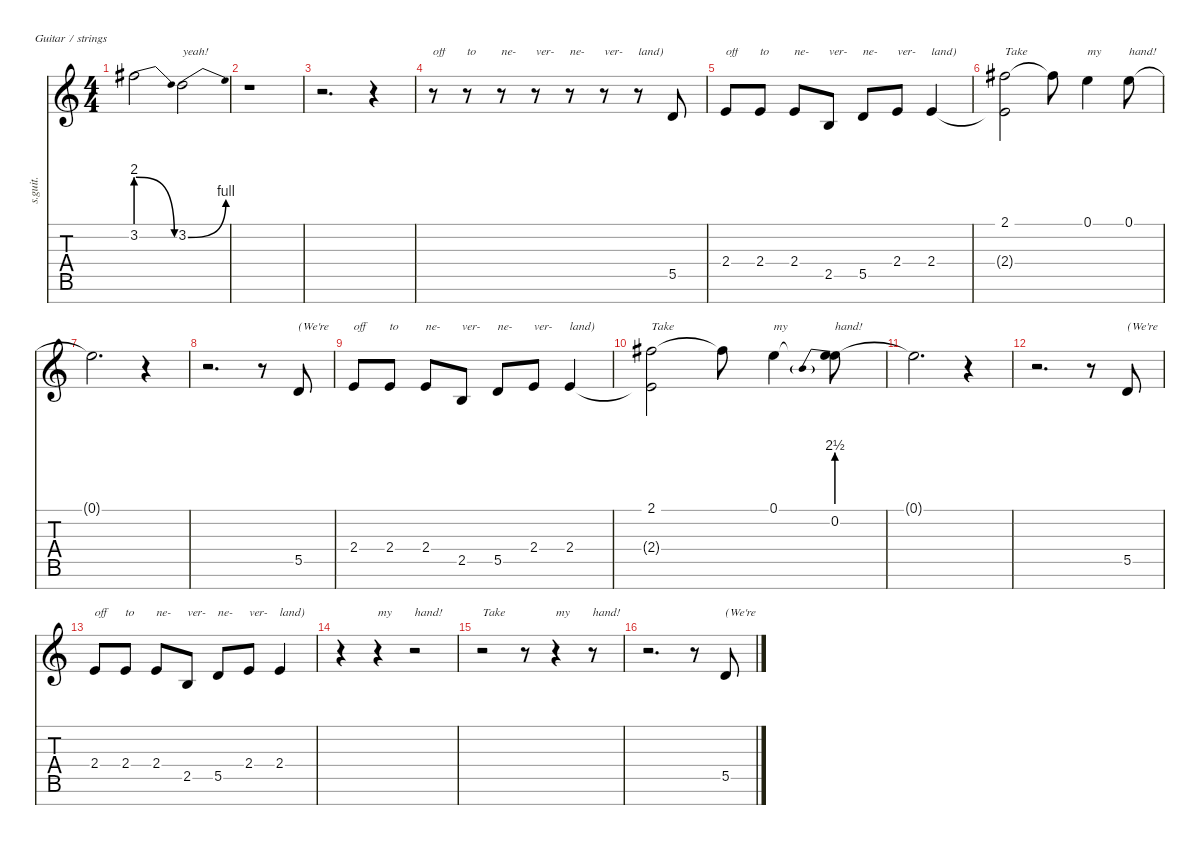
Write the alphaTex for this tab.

\defaultSystemsLayout 4
\hideDynamics
\bracketExtendMode nobrackets
\track ("James Hetfield (Vocals)" "s.guit.") {instrument baritonesax}
\staff {score tabs}
\tuning (E4 B3 G3 D3 A2 E2 B1)
\displaytranspose 12
\ts (4 4)
\tempo (124 hide)
\clef g2
\ks c
3.2{be (release 0 8 30 0) t}.2{lyrics (0 "") lyrics (1 "") lyrics (2 "") lyrics (3 "") lyrics (4 "") dy f} 3.2{be (bend 0 0 15 4)}.2{txt "yeah!" lyrics (0 "") lyrics (1 "") lyrics (2 "") lyrics (3 "") lyrics (4 "")} |
r.1 |
r.2{d} r.4 |
r.8{txt "off"} r.8{txt "to"} r.8{txt "ne-"} r.8{txt "ver-"} r.8{txt "ne-"} r.8{txt "ver-"} r.8{txt "land)"} 5.5.8{lyrics (0 "") lyrics (1 "") lyrics (2 "") lyrics (3 "") lyrics (4 "")} |
2.4.8{txt "off" lyrics (0 "") lyrics (1 "") lyrics (2 "") lyrics (3 "") lyrics (4 "")} 2.4.8{txt "to" lyrics (0 "") lyrics (1 "") lyrics (2 "") lyrics (3 "") lyrics (4 "")} 2.4.8{txt "ne-" lyrics (0 "") lyrics (1 "") lyrics (2 "") lyrics (3 "") lyrics (4 "")} 2.5.8{txt "ver-" lyrics (0 "") lyrics (1 "") lyrics (2 "") lyrics (3 "") lyrics (4 "")} 5.5.8{txt "ne-" lyrics (0 "") lyrics (1 "") lyrics (2 "") lyrics (3 "") lyrics (4 "")} 2.4.8{txt "ver-" lyrics (0 "") lyrics (1 "") lyrics (2 "") lyrics (3 "") lyrics (4 "")} 2.4.4{txt "land)" lyrics (0 "") lyrics (1 "") lyrics (2 "") lyrics (3 "") lyrics (4 "")} |
(2.1{acc #} 2.4{t}).2{txt "Take" lyrics (0 "") lyrics (1 "") lyrics (2 "") lyrics (3 "") lyrics (4 "")} 2.1{t acc #}.8{lyrics (0 "") lyrics (1 "") lyrics (2 "") lyrics (3 "") lyrics (4 "")} 0.1.4{txt "my" lyrics (0 "") lyrics (1 "") lyrics (2 "") lyrics (3 "") lyrics (4 "") dy mp} 0.1.8{txt "hand!" lyrics (0 "") lyrics (1 "") lyrics (2 "") lyrics (3 "") lyrics (4 "")} |
0.1{t}.2{d lyrics (0 "") lyrics (1 "") lyrics (2 "") lyrics (3 "") lyrics (4 "")} r.4 |
r.2{d} r.8 5.5.8{txt "(We're" lyrics (0 "") lyrics (1 "") lyrics (2 "") lyrics (3 "") lyrics (4 "")} |
2.4.8{txt "off" lyrics (0 "") lyrics (1 "") lyrics (2 "") lyrics (3 "") lyrics (4 "")} 2.4.8{txt "to" lyrics (0 "") lyrics (1 "") lyrics (2 "") lyrics (3 "") lyrics (4 "")} 2.4.8{txt "ne-" lyrics (0 "") lyrics (1 "") lyrics (2 "") lyrics (3 "") lyrics (4 "")} 2.5.8{txt "ver-" lyrics (0 "") lyrics (1 "") lyrics (2 "") lyrics (3 "") lyrics (4 "")} 5.5.8{txt "ne-" lyrics (0 "") lyrics (1 "") lyrics (2 "") lyrics (3 "") lyrics (4 "")} 2.4.8{txt "ver-" lyrics (0 "") lyrics (1 "") lyrics (2 "") lyrics (3 "") lyrics (4 "")} 2.4.4{txt "land)" lyrics (0 "") lyrics (1 "") lyrics (2 "") lyrics (3 "") lyrics (4 "")} |
(2.1{acc #} 2.4{t}).2{txt "Take" lyrics (0 "") lyrics (1 "") lyrics (2 "") lyrics (3 "") lyrics (4 "")} 2.1{t acc #}.8{lyrics (0 "") lyrics (1 "") lyrics (2 "") lyrics (3 "") lyrics (4 "") dy f} 0.1.4{txt "my" lyrics (0 "") lyrics (1 "") lyrics (2 "") lyrics (3 "") lyrics (4 "") dy mp} (0.2{be (prebend 0 10 60 10)} 0.1{t}).8{txt "hand!" lyrics (0 "") lyrics (1 "") lyrics (2 "") lyrics (3 "") lyrics (4 "")} |
0.1{t}.2{d lyrics (0 "") lyrics (1 "") lyrics (2 "") lyrics (3 "") lyrics (4 "")} r.4 |
r.2{d} r.8 5.5.8{txt "(We're" lyrics (0 "") lyrics (1 "") lyrics (2 "") lyrics (3 "") lyrics (4 "")} |
2.4.8{txt "off" lyrics (0 "") lyrics (1 "") lyrics (2 "") lyrics (3 "") lyrics (4 "")} 2.4.8{txt "to" lyrics (0 "") lyrics (1 "") lyrics (2 "") lyrics (3 "") lyrics (4 "")} 2.4.8{txt "ne-" lyrics (0 "") lyrics (1 "") lyrics (2 "") lyrics (3 "") lyrics (4 "")} 2.5.8{txt "ver-" lyrics (0 "") lyrics (1 "") lyrics (2 "") lyrics (3 "") lyrics (4 "")} 5.5.8{txt "ne-" lyrics (0 "") lyrics (1 "") lyrics (2 "") lyrics (3 "") lyrics (4 "")} 2.4.8{txt "ver-" lyrics (0 "") lyrics (1 "") lyrics (2 "") lyrics (3 "") lyrics (4 "")} 2.4.4{txt "land)" lyrics (0 "") lyrics (1 "") lyrics (2 "") lyrics (3 "") lyrics (4 "")} |
r.4 r.4{txt "my"} r.2{txt "hand!"} |
r.2{txt "Take"} r.8 r.4{txt "my"} r.8{txt "hand!"} |
r.2{d} r.8 5.5.8{txt "(We're" lyrics (0 "") lyrics (1 "") lyrics (2 "") lyrics (3 "") lyrics (4 "")}
